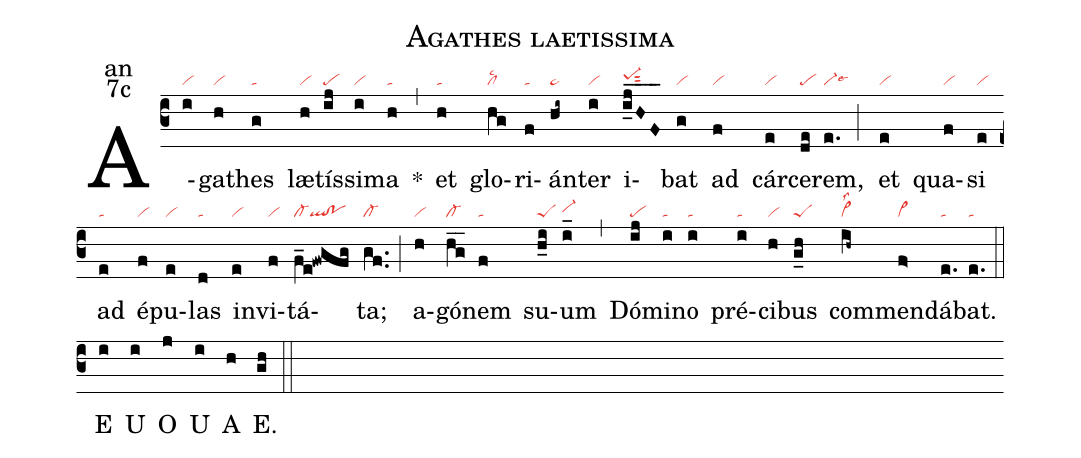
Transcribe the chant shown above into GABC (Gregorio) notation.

name:Agathes laetissima;
office-part:an;
mode:7c;
nabc-lines:1;
%%
(c3) A(i|vi)ga(h|vi)thes(g|ta) læ(h|vi)tís(ij|pe)si(i|vi)ma(h|ta) <sp>*</sp>(,) et(h|ta) glo(hg|cllsc2)ri(f|ta)án(hi~|pe~)ter(i|vi) i(i_jHF___|pe-1hhsut2)bat(g|vi) ad(f|vi) cár(e|vi)ce(de|pe)rem,(e.|vi-lse6) (;) et(e|vi) qua(f|vi)si(e|vi) ad(e|ta) é(f|vi)pu(e|vi)las(d|ta) in(e|vi)vi(f|vi)tá(f_e!fwgfg|cl-ql!po)ta;(gf..|cl-) (;) a(h|vi)gó(hg__|cl-)nem(f|ta) su(h_i|peS)um(i_|vi-hh) (,) Dó(ij|pe)mi(i|ta)no(i|ta) pré(i|ta)ci(h|vi)bus(g_h|peS) com(ih~|vi>lss2)men(f>|vi>)dá(e.|ta)bat.(e.|ta) (::)

<eu>E(i) U(i) O(j) U(i) A(h) E.(gh) </eu>(::)
